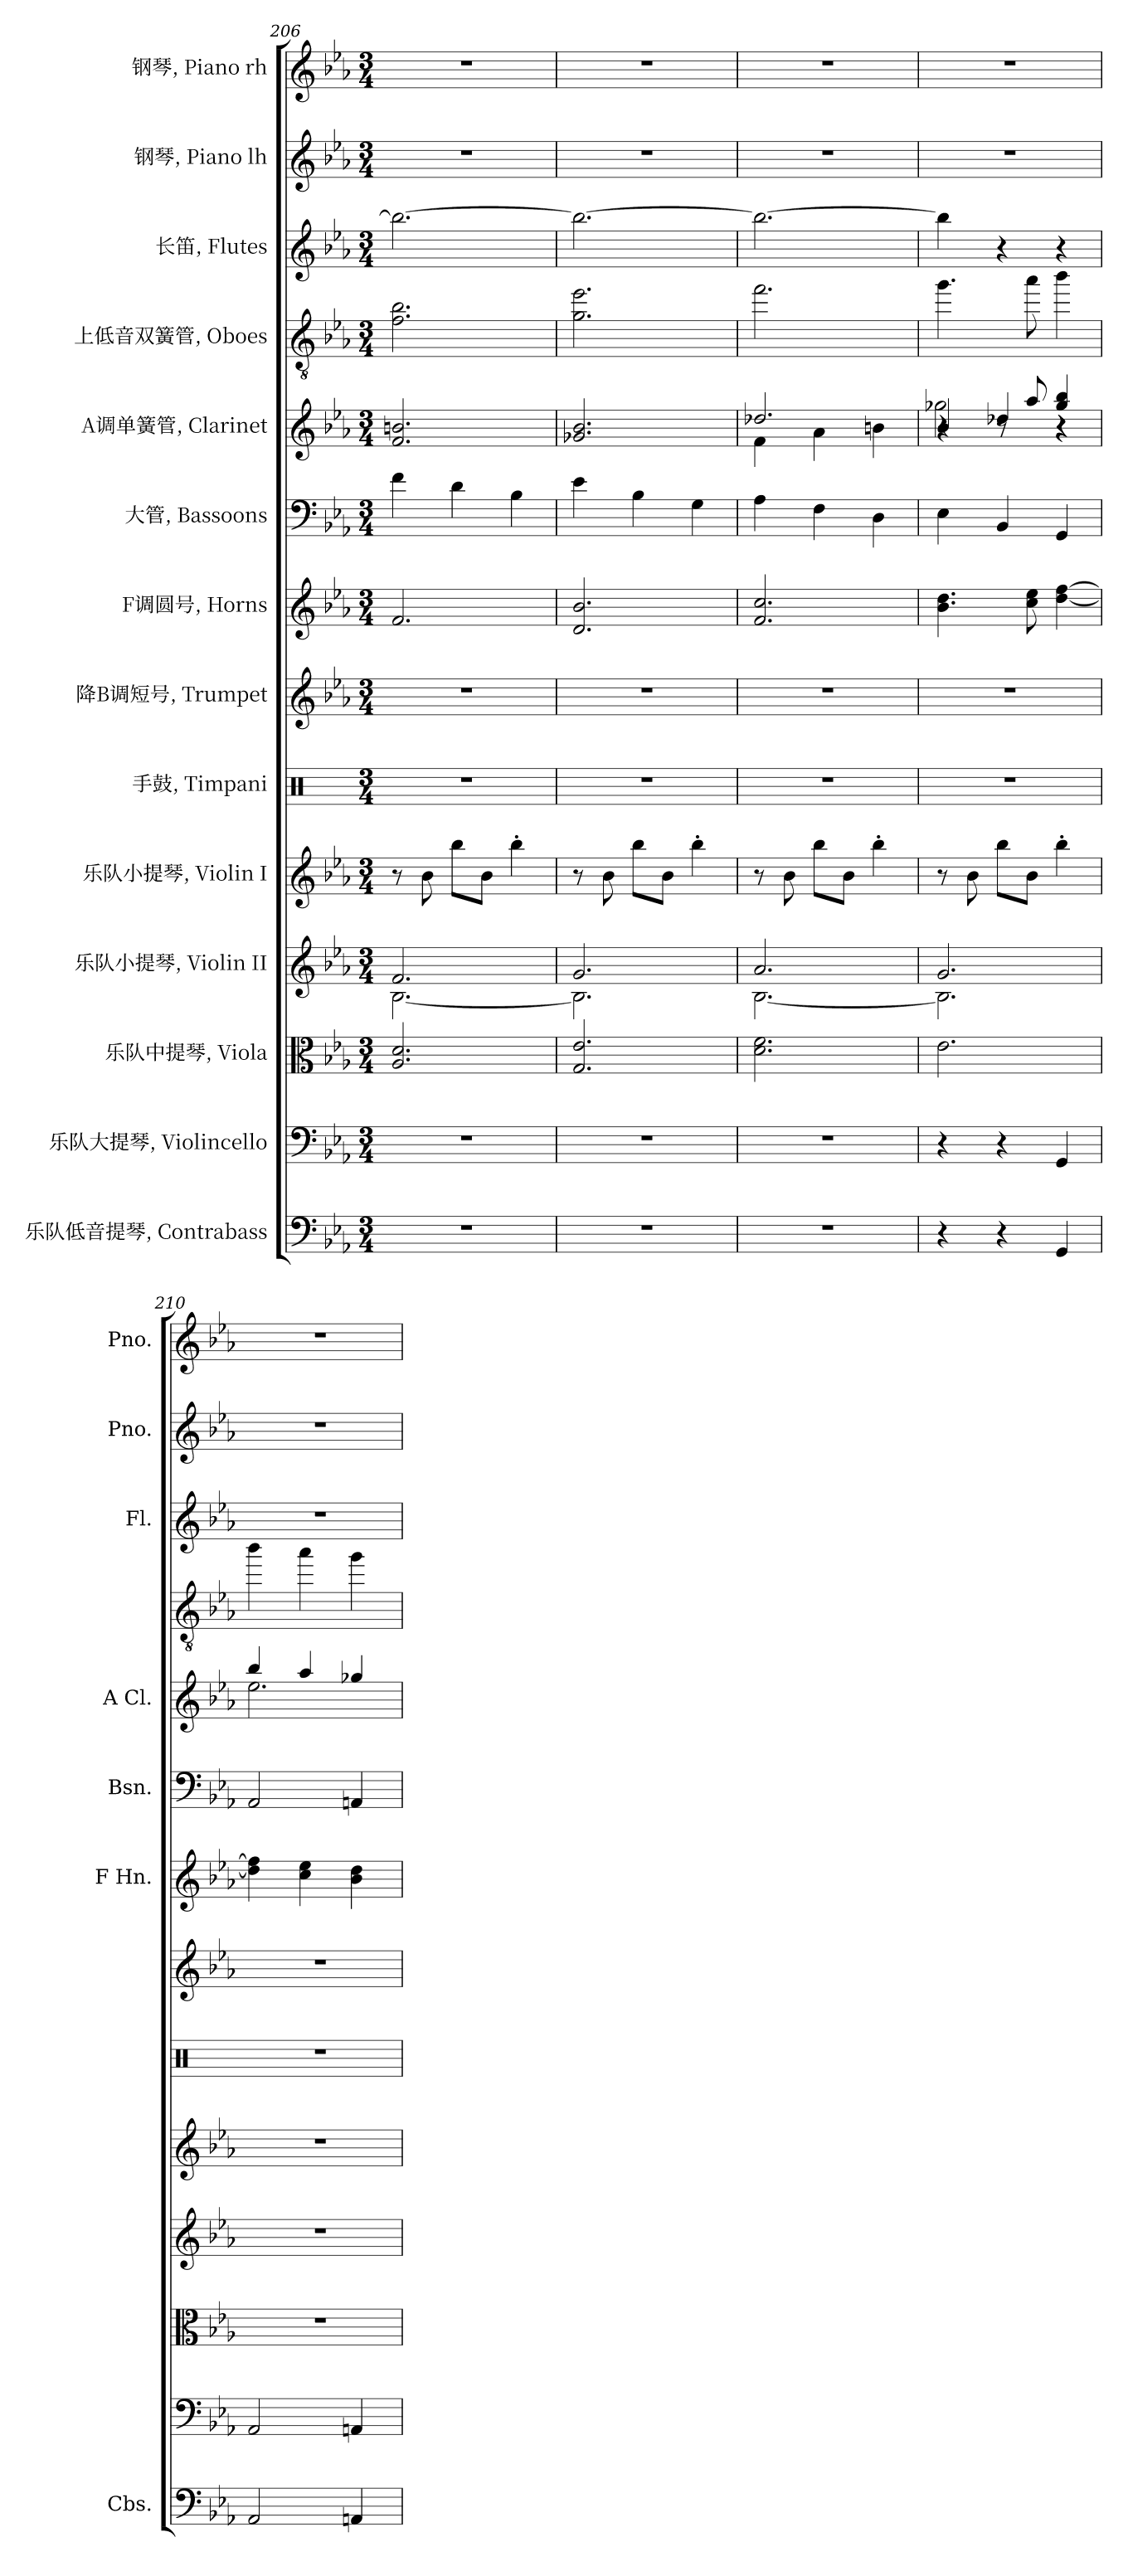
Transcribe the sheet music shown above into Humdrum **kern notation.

**kern	**kern	**kern	**kern	**kern	**kern	**kern	**kern	**kern	**kern	**kern	**kern	**kern	**kern
*part14	*part13	*part12	*part11	*part10	*part9	*part8	*part7	*part6	*part5	*part4	*part3	*part2	*part1
*staff14	*staff13	*staff12	*staff11	*staff10	*staff9	*staff8	*staff7	*staff6	*staff5	*staff4	*staff3	*staff2	*staff1
*I"乐队低音提琴, Contrabass	*I"乐队大提琴, Violincello	*I"乐队中提琴, Viola	*I"乐队小提琴, Violin II	*I"乐队小提琴, Violin I	*I"手鼓, Timpani	*I"降B调短号, Trumpet	*I"F调圆号, Horns	*I"大管, Bassoons	*I"A调单簧管, Clarinet	*I"上低音双簧管, Oboes	*I"长笛, Flutes	*I"钢琴, Piano lh	*I"钢琴, Piano rh
*I'Cbs.	*	*	*	*	*	*	*I'F Hn.	*I'Bsn.	*I'A Cl.	*	*I'Fl.	*I'Pno.	*I'Pno.
*clefF4	*clefF4	*clefC3	*clefG2	*clefG2	*clefX	*clefG2	*clefG2	*clefF4	*clefG2	*clefGv2	*clefG2	*clefG2	*clefG2
*ITrd7c12	*	*	*	*	*	*ITrd1c2	*ITrd4c7	*	*ITrd2c3	*	*	*	*
*k[b-e-a-]	*k[b-e-a-]	*k[b-e-a-]	*k[b-e-a-]	*k[b-e-a-]	*k[]	*k[b-e-a-d-g-]	*k[b-e-a-d-]	*k[b-e-a-]	*k[]	*k[b-e-a-]	*k[b-e-a-]	*k[b-e-a-]	*k[b-e-a-]
*M3/4	*M3/4	*M3/4	*M3/4	*M3/4	*M3/4	*M3/4	*M3/4	*M3/4	*M3/4	*M3/4	*M3/4	*M3/4	*M3/4
=206	=206	=206	=206	=206	=206	=206	=206	=206	=206	=206	=206	=206	=206
*	*	*	*^	*	*	*	*	*	*	*	*	*	*
2.r	2.r	2.A-/ 2.d/	2.f/	[2.B-\	8r	2.r	2.r	2.B-/	4f\	2.d/ 2.g#X/	2.f\ 2.b-\	2.bb-\_	2.r	2.r
.	.	.	.	.	8b-\	.	.	.	.	.	.	.	.	.
.	.	.	.	.	8bb-\L	.	.	.	4d\	.	.	.	.	.
.	.	.	.	.	8b-\J	.	.	.	.	.	.	.	.	.
.	.	.	.	.	4bb-'\	.	.	.	4B-\	.	.	.	.	.
=207	=207	=207	=207	=207	=207	=207	=207	=207	=207	=207	=207	=207	=207	=207
2.r	2.r	2.G/ 2.e-/	2.g/	2.B-\]	8r	2.r	2.r	2.G/ 2.e-/	4e-\	2.e-X/ 2.g/	2.g\ 2.ee-\	2.bb-\_	2.r	2.r
.	.	.	.	.	8b-\	.	.	.	.	.	.	.	.	.
.	.	.	.	.	8bb-\L	.	.	.	4B-\	.	.	.	.	.
.	.	.	.	.	8b-\J	.	.	.	.	.	.	.	.	.
.	.	.	.	.	4bb-'\	.	.	.	4G\	.	.	.	.	.
=208	=208	=208	=208	=208	=208	=208	=208	=208	=208	=208	=208	=208	=208	=208
*	*	*	*	*	*	*	*	*	*	*^	*	*	*	*
2.r	2.r	2.d\ 2.f\	2.a-/	[2.B-\	8r	2.r	2.r	2.B-/ 2.f/	4A-\	2.b-X/	4d\	2.ff\	2.bb-\_	2.r	2.r
.	.	.	.	.	8b-\	.	.	.	.	.	.	.	.	.	.
.	.	.	.	.	8bb-\L	.	.	.	4F\	.	4f\	.	.	.	.
.	.	.	.	.	8b-\J	.	.	.	.	.	.	.	.	.	.
.	.	.	.	.	4bb-'\	.	.	.	4D\	.	4g#X\	.	.	.	.
!!LO:PB:g=z
=209	=209	=209	=209	=209	=209	=209	=209	=209	=209	=209	=209	=209	=209	=209	=209
*	*	*	*	*	*	*	*	*	*	*	*^	*	*	*	*
4r	4r	2.e-\	2.g/	2.B-\]	8r	2.r	2.r	4.e-\ 4.g\	4E-\	4g/	2ee-X\	4r	4.gg\	4bb-\]	2.r	2.r
.	.	.	.	.	8b-\	.	.	.	.	.	.	.	.	.	.	.
4r	4r	.	.	.	8bb-\L	.	.	.	4BB-/	8r	.	4b-X/	.	4r	.	.
.	.	.	.	.	8b-\J	.	.	8f\ 8a-\	.	8ff/	.	.	8aa-\	.	.	.
4GGG/	4GG/	.	.	.	4bb-'\	.	.	[4g\ [4b-\	4GG/	4ee-/ 4gg/	4r	4r	4bb-\	4r	.	.
*	*	*	*v	*v	*	*	*	*	*	*	*v	*v	*	*	*	*
=210	=210	=210	=210	=210	=210	=210	=210	=210	=210	=210	=210	=210	=210	=210
2AAA-/	2AA-/	2.r	2.r	2.r	2.r	2.r	4g\] 4b-\]	2AA-/	4gg/	2.cc\	4bb-\	2.r	2.r	2.r
.	.	.	.	.	.	.	4f\ 4a-\	.	4ff/	.	4aa-\	.	.	.
4AAAn/	4AAn/	.	.	.	.	.	4e-\ 4g\	4AAn/	4ee-X/	.	4gg\	.	.	.
*	*	*	*	*	*	*	*	*	*v	*v	*	*	*	*
=	=	=	=	=	=	=	=	=	=	=	=	=	=
*-	*-	*-	*-	*-	*-	*-	*-	*-	*-	*-	*-	*-	*-
